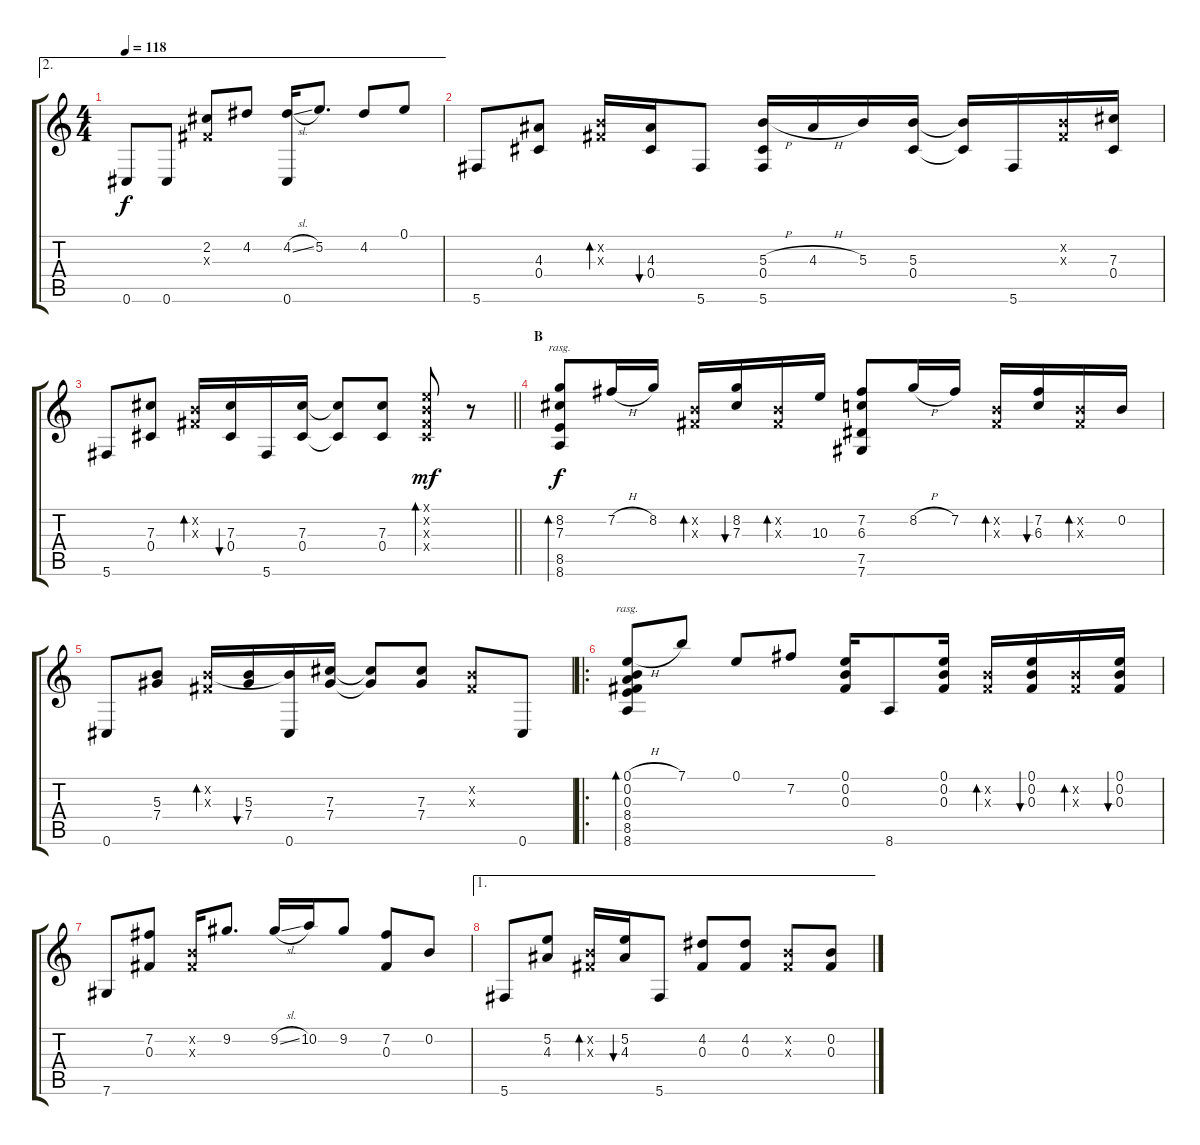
\track "" {instrument acousticguitarsteel}
\staff {score tabs}
\tuning (E4 B3 Gb3 Db3 Ab2 Db2) {hide}
\ae 2
\ts (4 4)
\tempo 118
\clef g2
\ks c
0.6.8{dy f} 0.6.8 (2.2 0.3{x}).8 4.2.8 (4.2{sl} 0.6).16 5.2.8{d} 4.2.8{beam Up} 0.1.8{beam Up} |
5.6.8 (4.3 0.4).8 (0.2{x} 0.3{x}).16{bd 60} (4.3 0.4).16{bu 60} 5.6.8 (5.3{h} 0.4 5.6).16 4.3{h}.16 5.3.16 (5.3 0.4).16 (5.3{t} 0.4{t}).16 5.6.16 (0.2{x} 0.3{x}).16 (7.3 0.4).16 |
\barLineRight lightlight
5.6.8 (7.3 0.4).8 (0.2{x} 0.3{x}).16{bd 60} (7.3 0.4).16{bu 60} 5.6.16 (7.3 0.4).16 (7.3{t} 0.4{t}).8 (7.3 0.4).8 (0.1{x} 0.2{x} 0.3{x} 0.4{x}).8{bd 60 dy mf} r.8 |
\section ("" "B")
(8.2 7.3 8.5 8.6).8{bd 480 rasg ii dy f} 7.2{h}.16 8.2.16 (0.2{x} 0.3{x}).16{bd 60 beam Up} (8.2 7.3).16{bu 60 beam Up} (0.2{x} 0.3{x}).16{bd 60 beam Up} 10.3.16{beam Up} (7.2 6.3 7.5 7.6).8 8.2{h}.16 7.2.16 (0.2{x} 0.3{x}).16{bd 60 beam Up} (7.2 6.3).16{bu 60 beam Up} (0.2{x} 0.3{x}).16{bd 60 beam Up} 0.2.16{beam Up} |
0.6.8 (5.3 7.4).8 (0.2{x} 0.3{x}).16{bd 60} (5.3 7.4).16{bu 60} (0.2{t} 0.6).16 (7.3 7.4).16 (7.3{t} 7.4{t}).8{beam Up} (7.3 7.4).8{beam Up} (0.2{x} 0.3{x}).8 0.6.8 |
\ro
(0.1{h} 0.2 0.3 8.4 8.5 8.6).8{bd 480 rasg ii beam Up} 7.1.8{beam Up} 0.1.8{beam Up} 7.2.8{beam Up} (0.1 0.2 0.3).16{beam Up} 8.6.8 (0.1 0.2 0.3).16 (0.2{x} 0.3{x}).16{bd 60 beam Up} (0.1 0.2 0.3).16{bu 60 beam Up} (0.2{x} 0.3{x}).16{bd 60 beam Up} (0.1 0.2 0.3).16{bu 60 beam Up} |
7.6.8 (7.2 0.3).8 (0.2{x} 0.3{x}).16{beam Up} 9.2.8{d beam Up} 9.2{sl}.16{beam Up} 10.2.16{beam Up} 9.2.8{beam Up} (7.2 0.3).8{beam Up} 0.2.8{beam Up} |
\ae 1
5.6.8 (5.2 4.3).8 (0.2{x} 0.3{x}).16{bd 60 beam Up} (5.2 4.3).16{bu 60 beam Up} 5.6.8 (4.2 0.3).8{beam Up} (4.2 0.3).8{beam Up} (0.2{x} 0.3{x}).8{beam Up} (0.2 0.3).8
